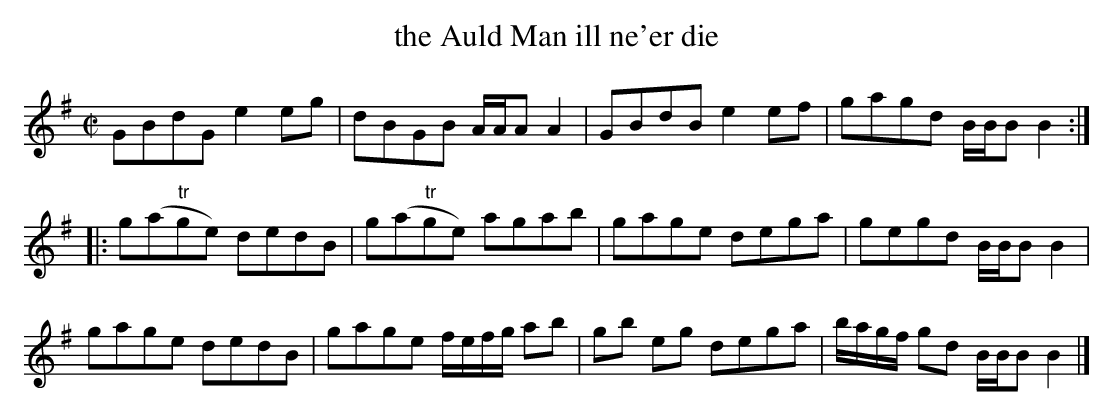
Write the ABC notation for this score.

X:1
T:the Auld Man ill ne'er die
M:C|
K:G
GBdG e2eg| dBGB A/A/A A2|\
GBdB e2ef| gagd B/B/B B2::
g(a"tr"ge) dedB| g(a"tr"ge) agab|\
gage dega| gegd B/B/B B2|
gage dedB| gage f/e/f/g/ ab|\
gb eg dega| b/a/g/f/ gd B/B/B B2|]
